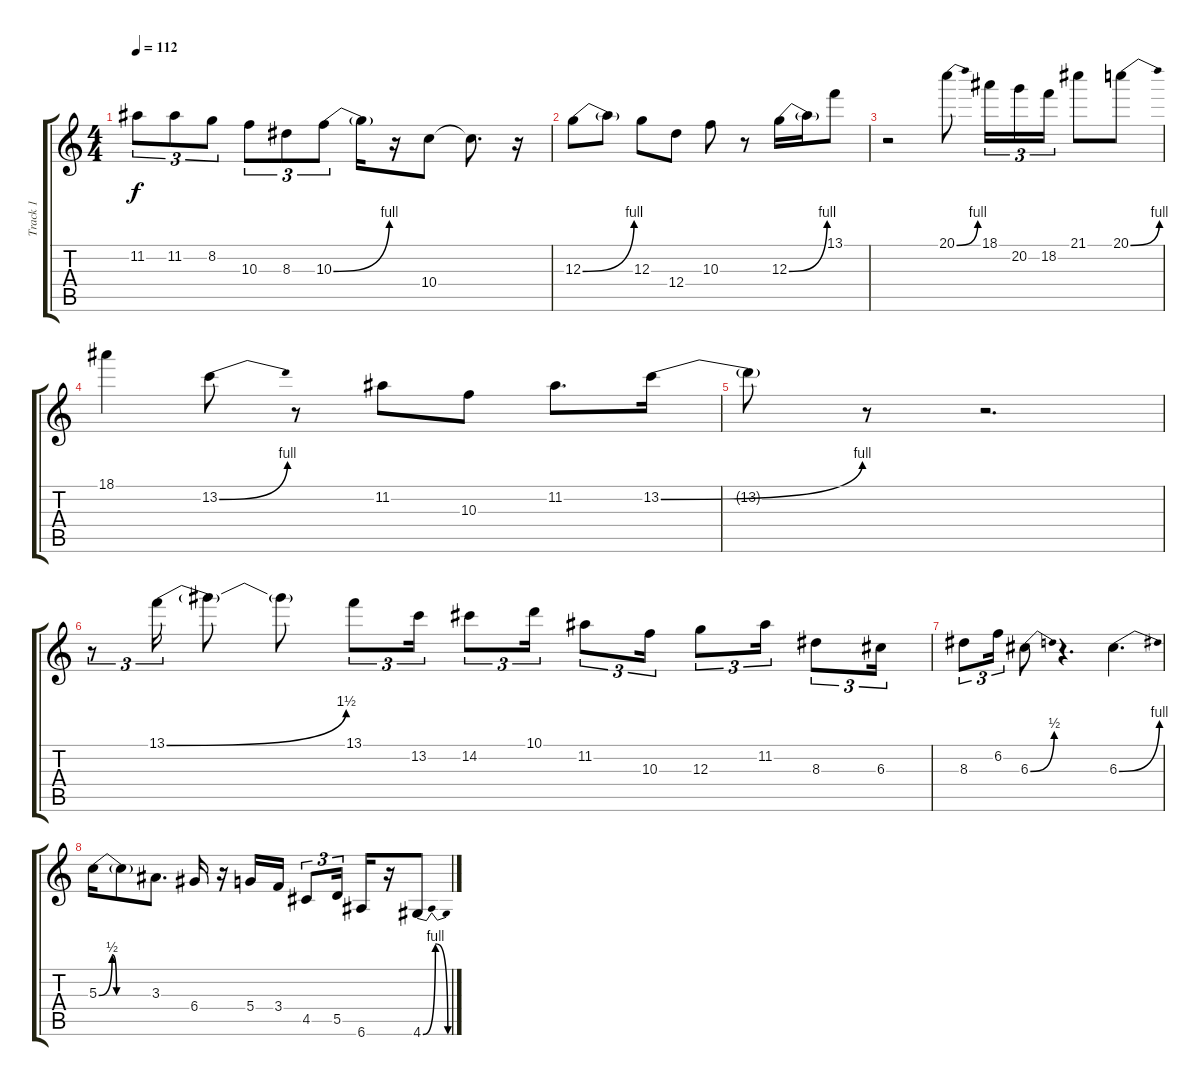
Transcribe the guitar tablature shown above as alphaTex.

\track ("Track 1" "Track 1") {instrument acousticguitarsteel}
\staff {score tabs}
\tuning (E4 B3 G3 D3 A2 E2) {hide}
\ts (4 4)
\tempo 112
\clef g2
\ks c
11.2{t}.8{tu (3 2) dy f} 11.2.8{tu (3 2)} 8.2.8{tu (3 2)} 10.3.8{tu (3 2)} 8.3.8{tu (3 2)} 10.3{be (bend 0 0 60 4)}.8{tu (3 2)} 10.3{t}.16 r.16 10.4.8 10.4{t}.8{d} r.16 |
12.3{be (bend 0 0 60 4)}.8 12.3{t}.8 12.3.8 12.4.8 10.3.8 r.8 12.3{be (bend 0 0 60 4)}.16 12.3{t}.16 13.1.8 |
r.2 20.1{be (bend 0 0 60 4)}.8 18.1.16{tu (3 2)} 20.2.16{tu (3 2)} 18.2.16{tu (3 2)} 21.1.8 20.1{be (bend 0 0 60 4)}.8 |
18.1.4 13.2{be (bend 0 0 60 4)}.8 r.8 11.2.8 10.3.8 11.2.8{d} 13.2{be (bend 0 0 60 4)}.16 |
13.2{t}.8 r.8 r.2{d} |
r.8{tu (3 2)} 13.1{be (bend 0 0 60 6)}.16{tu (3 2)} 13.1{t}.8 13.1{t}.8 13.1.8{tu (3 2)} 13.2.16{tu (3 2)} 14.2.8{tu (3 2)} 10.1.16{tu (3 2)} 11.2.8{tu (3 2)} 10.3.16{tu (3 2)} 12.3.8{tu (3 2)} 11.2.16{tu (3 2)} 8.3.8{tu (3 2)} 6.3.16{tu (3 2)} |
8.3.8{tu (3 2)} 6.2.16{tu (3 2)} 6.3{be (bend 0 0 60 2)}.8 r.4{d} 6.3{be (bend 0 0 60 4)}.4{d} |
5.3{be (custom 0 0 15 2 20 0 60 0)}.16 5.3{t}.8 3.3.8{d} 6.4.16 r.16 5.4.16 3.4.16 4.5.8{tu (3 2)} 5.5.16{tu (3 2)} 6.6.16 r.16 4.6{be (bendrelease 0 0 14 4 45 4 60 0)}.8
